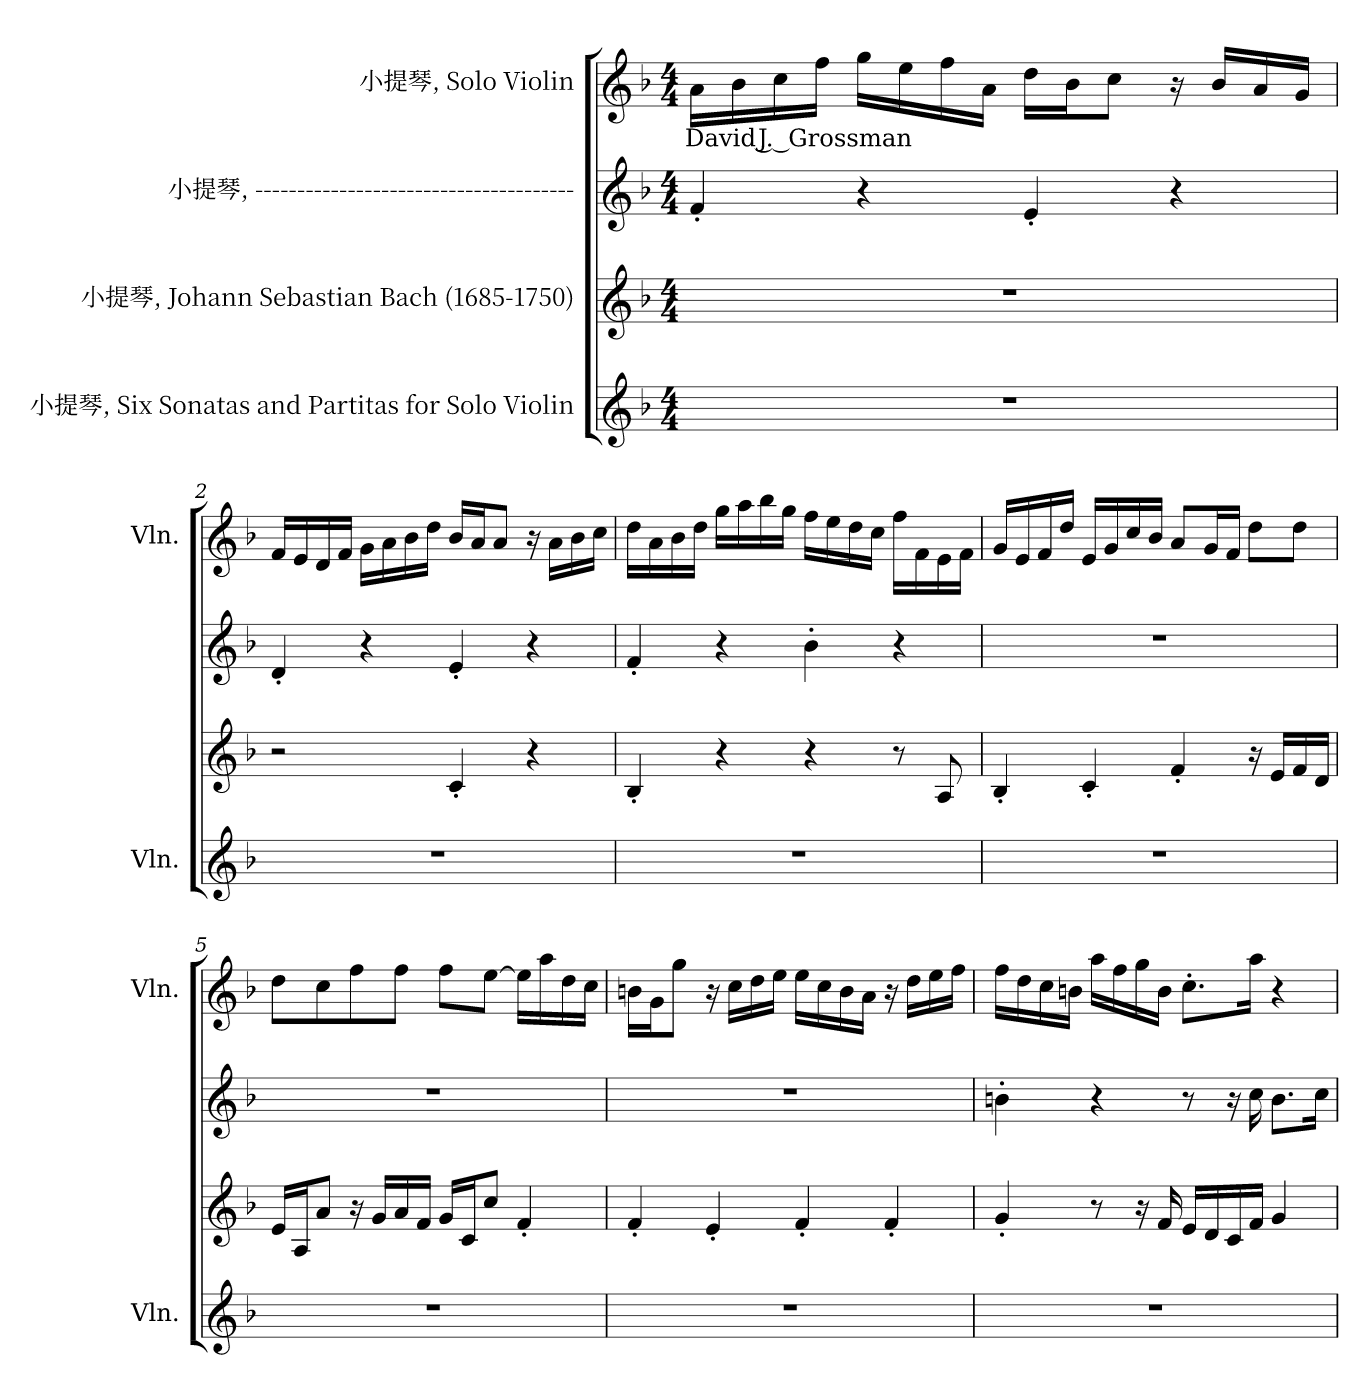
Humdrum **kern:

**kern	**kern	**kern	**kern	**text
*part4	*part3	*part2	*part1	*part1
*staff4	*staff3	*staff2	*staff1	*staff1
*I"小提琴, Six Sonatas and Partitas for Solo Violin	*I"小提琴, Johann Sebastian Bach  (1685-1750)	*I"小提琴, --------------------------------------	*I"小提琴, Solo Violin	*
*I'Vln.	*	*	*I'Vln.	*
*clefG2	*clefG2	*clefG2	*clefG2	*
*k[b-]	*k[b-]	*k[b-]	*k[b-]	*
*M4/4	*M4/4	*M4/4	*M4/4	*
*MM34	*MM34	*MM34	*MM34	*
=1	=1	=1	=1	=1
1r	1r	4f'/	16a\LL	David J. Grossman
.	.	.	16b-\	.
.	.	.	16cc\	.
.	.	.	16ff\JJ	.
.	.	4r	16gg\LL	.
.	.	.	16ee\	.
.	.	.	16ff\	.
.	.	.	16a\JJ	.
.	.	4e'/	16dd\LL	.
.	.	.	16b-\J	.
.	.	.	8cc\J	.
.	.	4r	16r	.
.	.	.	16b-/LL	.
.	.	.	16a/	.
.	.	.	16g/JJ	.
!!LO:LB:g=z
=2	=2	=2	=2	=2
1r	2r	4d'/	16f/LL	.
.	.	.	16e/	.
.	.	.	16d/	.
.	.	.	16f/JJ	.
.	.	4r	16g\LL	.
.	.	.	16a\	.
.	.	.	16b-\	.
.	.	.	16dd\JJ	.
.	4c'/	4e'/	16b-/LL	.
.	.	.	16a/J	.
.	.	.	8a/J	.
.	4r	4r	16r	.
.	.	.	16a\LL	.
.	.	.	16b-\	.
.	.	.	16cc\JJ	.
=3	=3	=3	=3	=3
1r	4B-'/	4f'/	16dd\LL	.
.	.	.	16a\	.
.	.	.	16b-\	.
.	.	.	16dd\JJ	.
.	4r	4r	16gg\LL	.
.	.	.	16aa\	.
.	.	.	16bb-\	.
.	.	.	16gg\JJ	.
.	4r	4b-'\	16ff\LL	.
.	.	.	16ee\	.
.	.	.	16dd\	.
.	.	.	16cc\JJ	.
.	8r	4r	16ff\LL	.
.	.	.	16f\	.
.	8A/	.	16e\	.
.	.	.	16f\JJ	.
!!LO:LB:g=z
=4	=4	=4	=4	=4
1r	4B-'/	1r	16g/LL	.
.	.	.	16e/	.
.	.	.	16f/	.
.	.	.	16dd/JJ	.
.	4c'/	.	16e/LL	.
.	.	.	16g/	.
.	.	.	16cc/	.
.	.	.	16b-/JJ	.
.	4f'/	.	8a/L	.
.	.	.	16g/L	.
.	.	.	16f/JJ	.
.	16r	.	8dd\L	.
.	16e/LL	.	.	.
.	16f/	.	8dd\J	.
.	16d/JJ	.	.	.
=5	=5	=5	=5	=5
1r	16e/LL	1r	8dd\L	.
.	16A/J	.	.	.
.	8a/J	.	8cc\	.
.	16r	.	8ff\	.
.	16g/LL	.	.	.
.	16a/	.	8ff\J	.
.	16f/JJ	.	.	.
.	16g/LL	.	8ff\L	.
.	16c/J	.	.	.
.	8cc/J	.	[8ee\J	.
.	4f'/	.	16ee\LL]	.
.	.	.	16aa\	.
.	.	.	16dd\	.
.	.	.	16cc\JJ	.
=6	=6	=6	=6	=6
1r	4f'/	1r	16bn\LL	.
.	.	.	16g\J	.
.	.	.	8gg\J	.
.	4e'/	.	16r	.
.	.	.	16cc\LL	.
.	.	.	16dd\	.
.	.	.	16ee\JJ	.
.	4f'/	.	16ee\LL	.
.	.	.	16cc\	.
.	.	.	16b\	.
.	.	.	16a\JJ	.
.	4f'/	.	16r	.
.	.	.	16dd\LL	.
.	.	.	16ee\	.
.	.	.	16ff\JJ	.
!!LO:PB:g=z
=7	=7	=7	=7	=7
1r	4g'/	4bn'\	16ff\LL	.
.	.	.	16dd\	.
.	.	.	16cc\	.
.	.	.	16bn\JJ	.
.	8r	4r	16aa\LL	.
.	.	.	16ff\	.
.	16r	.	16gg\	.
.	16f/	.	16b\JJ	.
.	16e/LL	8r	8.cc'\L	.
.	16d/	.	.	.
.	16c/	16r	.	.
.	16f/JJ	16cc\	16aa\Jk	.
.	4g/	8.b\L	4r	.
.	.	16cc\Jk	.	.
=	=	=	=	=
*-	*-	*-	*-	*-
